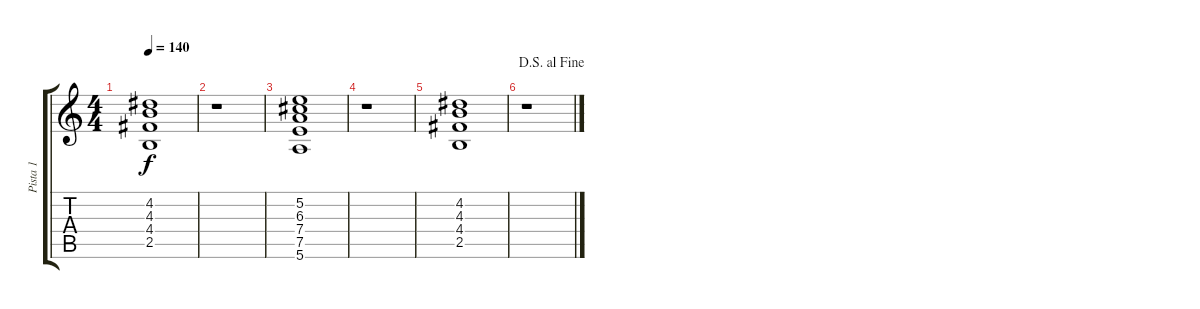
\track ("Pista 1" "Pista 1") {instrument electricguitarjazz}
\staff {score tabs}
\tuning (E4 B3 G3 D3 A2 E2) {hide}
\ts (4 4)
\tempo 140
\clef g2
\ks c
(4.2 4.3 4.4 2.5).1{dy f} |
r.1 |
(5.2 6.3 7.4 7.5 5.6).1 |
r.1 |
(4.2 4.3 4.4 2.5).1 |
\jump dalsegnoalfine
r.1
